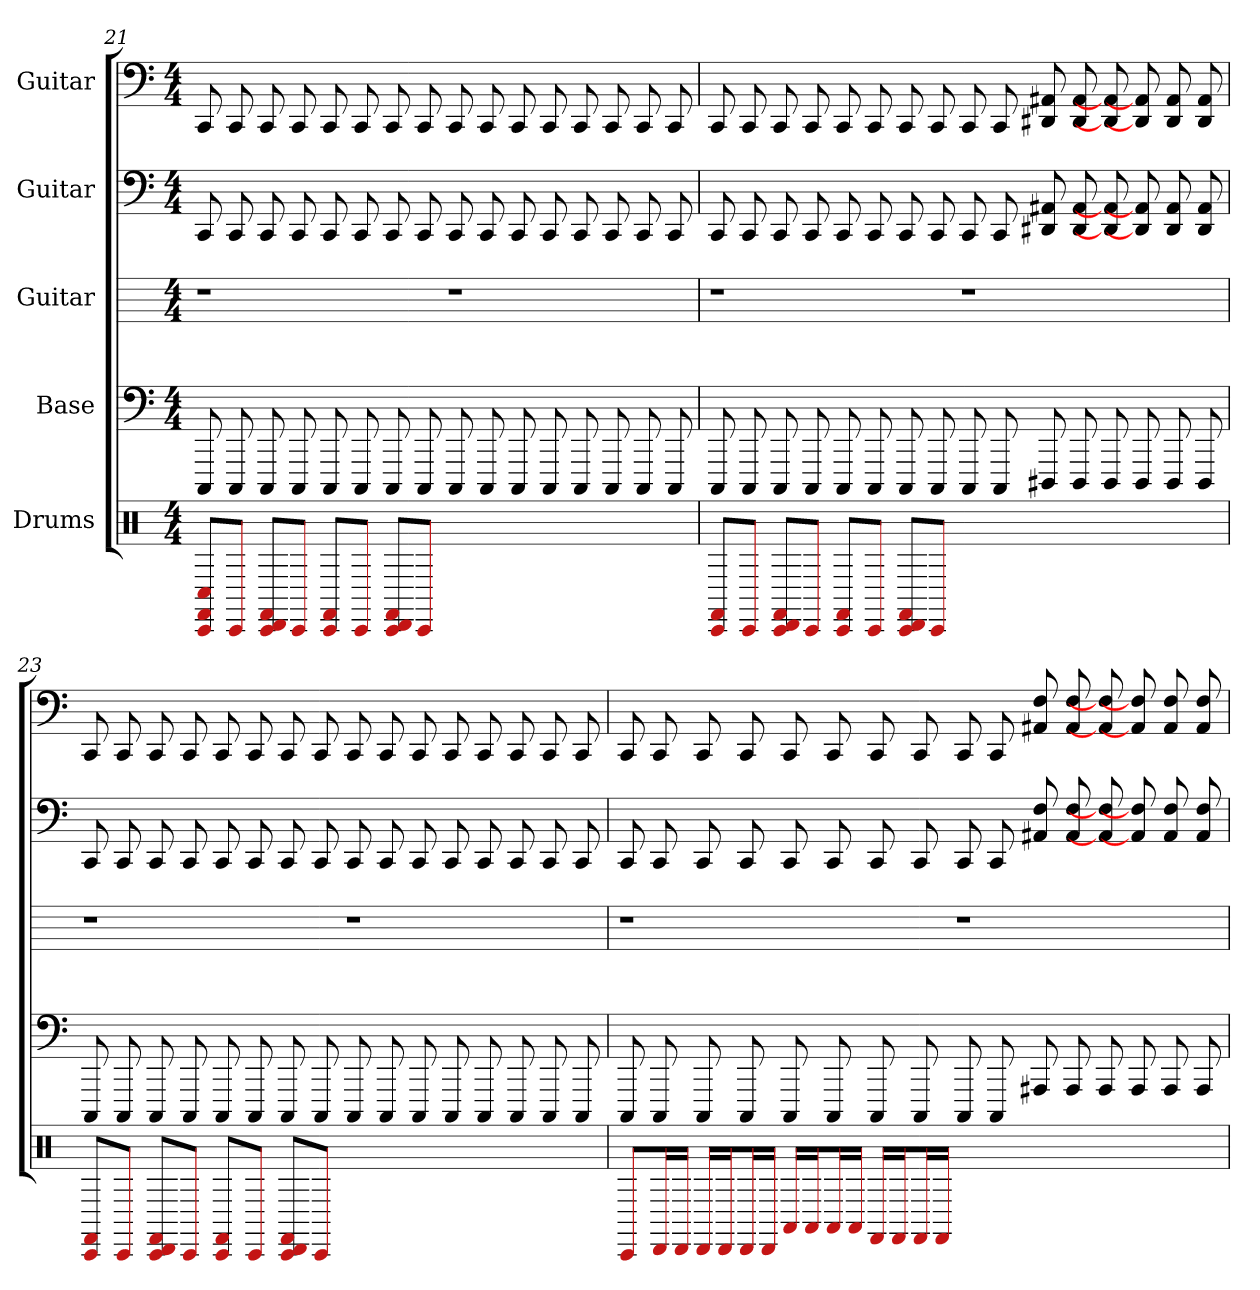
**kern	**kern	**kern	**kern	**kern
*part5	*part4	*part3	*part2	*part1
*staff5	*staff4	*staff3	*staff2	*staff1
*I"Drums	*I"Base	*I"Guitar	*I"Guitar	*I"Guitar
*clefX	*	*	*	*
*k[]	*k[]	*k[]	*k[]	*k[]
*M4/4	*M4/4	*M4/4	*M4/4	*M4/4
=21	=21	=21	=21	=21
8C#/ 8FF/ 8CC/L	8CCC	1r	8CC	8CC
8CC/J	8CCC	.	8CC	8CC
8FF/ 8DD/ 8CC/L	8CCC	.	8CC	8CC
8CC/J	8CCC	.	8CC	8CC
8FF/ 8CC/L	8CCC	.	8CC	8CC
8CC/J	8CCC	.	8CC	8CC
8FF/ 8DD/ 8CC/L	8CCC	.	8CC	8CC
8CC/J	8CCC	.	8CC	8CC
1ryy	8CCC	1r	8CC	8CC
.	8CCC	.	8CC	8CC
.	8CCC	.	8CC	8CC
.	8CCC	.	8CC	8CC
.	8CCC	.	8CC	8CC
.	8CCC	.	8CC	8CC
.	8CCC	.	8CC	8CC
.	8CCC	.	8CC	8CC
=22	=22	=22	=22	=22
8FF/ 8CC/L	8CCC	1r	8CC	8CC
8CC/J	8CCC	.	8CC	8CC
8FF/ 8DD/ 8CC/L	8CCC	.	8CC	8CC
8CC/J	8CCC	.	8CC	8CC
8FF/ 8CC/L	8CCC	.	8CC	8CC
8CC/J	8CCC	.	8CC	8CC
8FF/ 8DD/ 8CC/L	8CCC	.	8CC	8CC
8CC/J	8CCC	.	8CC	8CC
1ryy	8CCC	1r	8CC	8CC
.	8CCC	.	8CC	8CC
.	8DDD#	.	8AA# 8DD#	8AA# 8DD#
.	8DDD#	.	8AA# 8DD#	8AA# 8DD#
.	8DDD#	.	8AA#] 8DD#]	8AA#] 8DD#]
.	8DDD#	.	8AA#] 8DD#]	8AA#] 8DD#]
.	8DDD#	.	8AA# 8DD#	8AA# 8DD#
.	8DDD#	.	8AA# 8DD#	8AA# 8DD#
=23	=23	=23	=23	=23
8FF/ 8CC/L	8CCC	1r	8CC	8CC
8CC/J	8CCC	.	8CC	8CC
8FF/ 8DD/ 8CC/L	8CCC	.	8CC	8CC
8CC/J	8CCC	.	8CC	8CC
8FF/ 8CC/L	8CCC	.	8CC	8CC
8CC/J	8CCC	.	8CC	8CC
8FF/ 8DD/ 8CC/L	8CCC	.	8CC	8CC
8CC/J	8CCC	.	8CC	8CC
1ryy	8CCC	1r	8CC	8CC
.	8CCC	.	8CC	8CC
.	8CCC	.	8CC	8CC
.	8CCC	.	8CC	8CC
.	8CCC	.	8CC	8CC
.	8CCC	.	8CC	8CC
.	8CCC	.	8CC	8CC
.	8CCC	.	8CC	8CC
=24	=24	=24	=24	=24
8CC/L	8CCC	1r	8CC	8CC
16DD/L	8CCC	.	8CC	8CC
16DD/JJ	.	.	.	.
16DD/LL	8CCC	.	8CC	8CC
16DD/J	.	.	.	.
16DD/L	8CCC	.	8CC	8CC
16DD/JJ	.	.	.	.
16AA/LL	8CCC	.	8CC	8CC
16AA/J	.	.	.	.
16AA/L	8CCC	.	8CC	8CC
16AA/JJ	.	.	.	.
16FF/LL	8CCC	.	8CC	8CC
16FF/J	.	.	.	.
16FF/L	8CCC	.	8CC	8CC
16FF/JJ	.	.	.	.
1ryy	8CCC	1r	8CC	8CC
.	8CCC	.	8CC	8CC
.	8AAA#	.	8F 8AA#	8F 8AA#
.	8AAA#	.	8F 8AA#	8F 8AA#
.	8AAA#	.	8F] 8AA#]	8F] 8AA#]
.	8AAA#	.	8F] 8AA#]	8F] 8AA#]
.	8AAA#	.	8F 8AA#	8F 8AA#
.	8AAA#	.	8F 8AA#	8F 8AA#
=	=	=	=	=
*-	*-	*-	*-	*-
